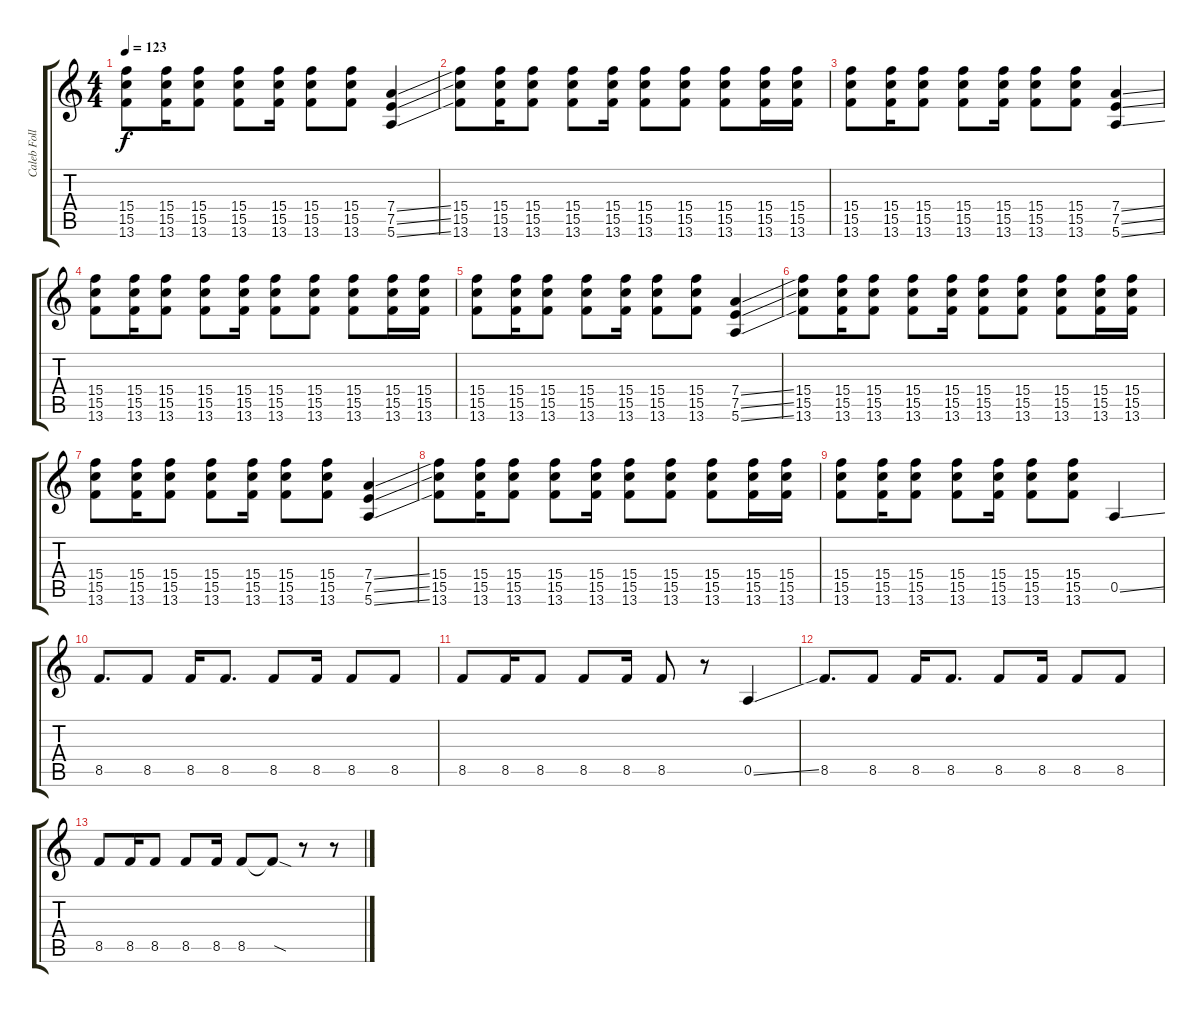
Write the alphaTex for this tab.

\track ("Caleb Followill" "Caleb Foll") {instrument distortionguitar}
\staff {score tabs}
\tuning (E4 B3 G3 D3 A2 E2) {hide}
\ts (4 4)
\tempo 123
\clef g2
\ks c
(15.4 15.5 13.6).8{dy f} (15.4 15.5 13.6).16 (15.4 15.5 13.6).8 (15.4 15.5 13.6).8 (15.4 15.5 13.6).16 (15.4 15.5 13.6).8 (15.4 15.5 13.6).8 (7.4{ss} 7.5{ss} 5.6{ss}).4 |
(15.4 15.5 13.6).8 (15.4 15.5 13.6).16 (15.4 15.5 13.6).8 (15.4 15.5 13.6).8 (15.4 15.5 13.6).16 (15.4 15.5 13.6).8 (15.4 15.5 13.6).8 (15.4 15.5 13.6).8 (15.4 15.5 13.6).16 (15.4 15.5 13.6).16 |
(15.4 15.5 13.6).8 (15.4 15.5 13.6).16 (15.4 15.5 13.6).8 (15.4 15.5 13.6).8 (15.4 15.5 13.6).16 (15.4 15.5 13.6).8 (15.4 15.5 13.6).8 (7.4{ss} 7.5{ss} 5.6{ss}).4 |
(15.4 15.5 13.6).8 (15.4 15.5 13.6).16 (15.4 15.5 13.6).8 (15.4 15.5 13.6).8 (15.4 15.5 13.6).16 (15.4 15.5 13.6).8 (15.4 15.5 13.6).8 (15.4 15.5 13.6).8 (15.4 15.5 13.6).16 (15.4 15.5 13.6).16 |
(15.4 15.5 13.6).8 (15.4 15.5 13.6).16 (15.4 15.5 13.6).8 (15.4 15.5 13.6).8 (15.4 15.5 13.6).16 (15.4 15.5 13.6).8 (15.4 15.5 13.6).8 (7.4{ss} 7.5{ss} 5.6{ss}).4 |
(15.4 15.5 13.6).8 (15.4 15.5 13.6).16 (15.4 15.5 13.6).8 (15.4 15.5 13.6).8 (15.4 15.5 13.6).16 (15.4 15.5 13.6).8 (15.4 15.5 13.6).8 (15.4 15.5 13.6).8 (15.4 15.5 13.6).16 (15.4 15.5 13.6).16 |
(15.4 15.5 13.6).8 (15.4 15.5 13.6).16 (15.4 15.5 13.6).8 (15.4 15.5 13.6).8 (15.4 15.5 13.6).16 (15.4 15.5 13.6).8 (15.4 15.5 13.6).8 (7.4{ss} 7.5{ss} 5.6{ss}).4 |
(15.4 15.5 13.6).8 (15.4 15.5 13.6).16 (15.4 15.5 13.6).8 (15.4 15.5 13.6).8 (15.4 15.5 13.6).16 (15.4 15.5 13.6).8 (15.4 15.5 13.6).8 (15.4 15.5 13.6).8 (15.4 15.5 13.6).16 (15.4 15.5 13.6).16 |
(15.4 15.5 13.6).8 (15.4 15.5 13.6).16 (15.4 15.5 13.6).8 (15.4 15.5 13.6).8 (15.4 15.5 13.6).16 (15.4 15.5 13.6).8 (15.4 15.5 13.6).8 0.5{ss}.4 |
8.5.8{d} 8.5.8 8.5.16 8.5.8{d} 8.5.8 8.5.16 8.5.8 8.5.8 |
8.5.8 8.5.16 8.5.8 8.5.8 8.5.16 8.5.8 r.8 0.5{ss}.4 |
8.5.8{d} 8.5.8 8.5.16 8.5.8{d} 8.5.8 8.5.16 8.5.8 8.5.8 |
8.5.8 8.5.16 8.5.8 8.5.8 8.5.16 8.5.8 8.5{sod t}.8 r.8 r.8
